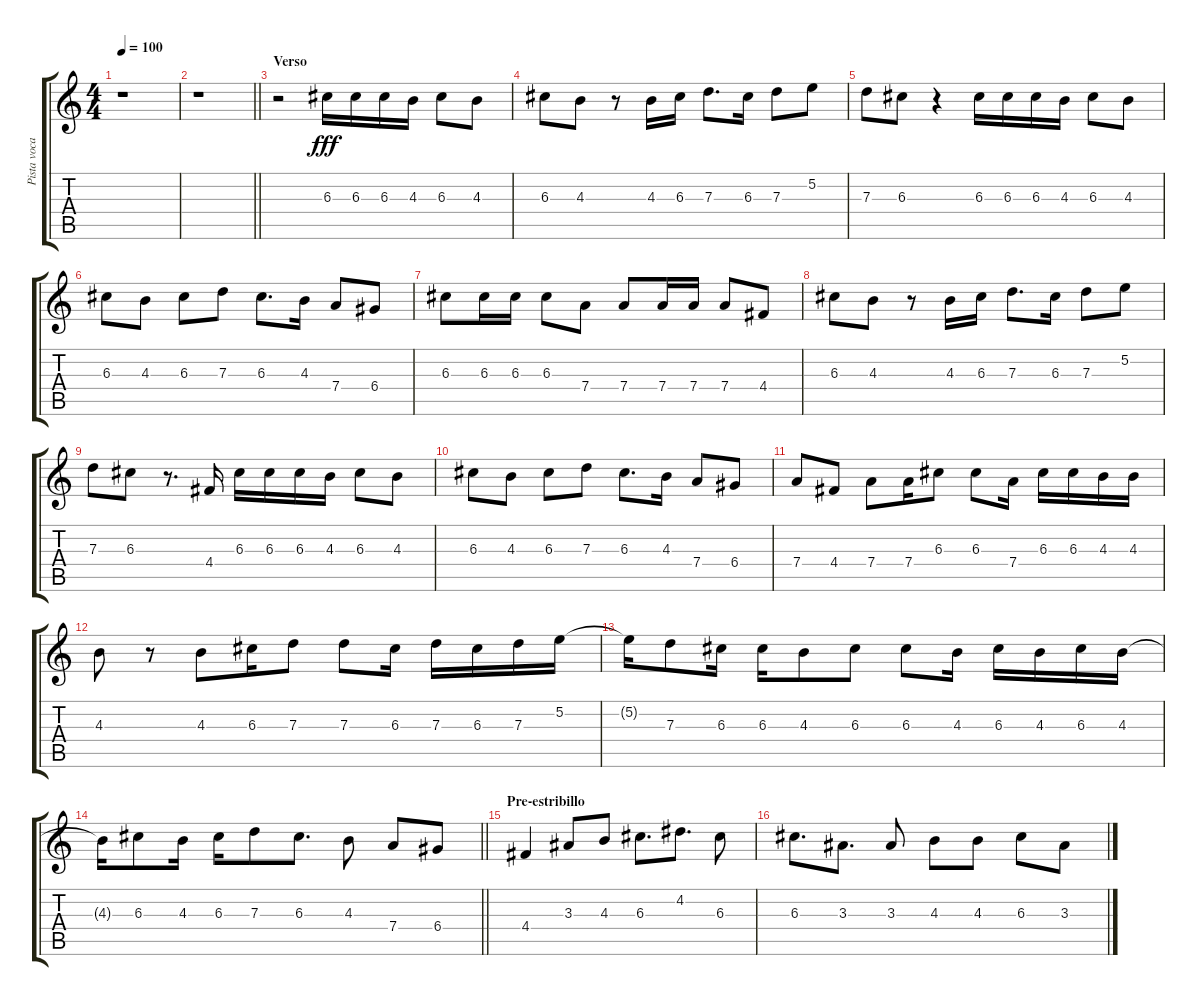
\track ("Pista vocal" "Pista voca") {instrument electricguitarjazz}
\staff {score tabs}
\tuning (E4 B3 G3 D3 A2 E2) {hide}
\ts (4 4)
\tempo 100
\clef g2
\ks c
r.1{dy fff} |
\barLineRight lightlight
r.1 |
\section ("" "Verso")
r.2 6.3.16 6.3.16 6.3.16 4.3.16 6.3.8 4.3.8 |
6.3.8 4.3.8 r.8 4.3.16 6.3.16 7.3.8{d} 6.3.16 7.3.8 5.2.8 |
7.3.8 6.3.8 r.4 6.3.16 6.3.16 6.3.16 4.3.16 6.3.8 4.3.8 |
6.3.8 4.3.8 6.3.8 7.3.8 6.3.8{d} 4.3.16 7.4.8 6.4.8 |
6.3.8 6.3.16 6.3.16 6.3.8 7.4.8 7.4.8 7.4.16 7.4.16 7.4.8 4.4.8 |
6.3.8 4.3.8 r.8 4.3.16 6.3.16 7.3.8{d} 6.3.16 7.3.8 5.2.8 |
7.3.8 6.3.8 r.8{d} 4.4.16 6.3.16 6.3.16 6.3.16 4.3.16 6.3.8 4.3.8 |
6.3.8 4.3.8 6.3.8 7.3.8 6.3.8{d} 4.3.16 7.4.8 6.4.8 |
7.4.8 4.4.8 7.4.8 7.4.16 6.3.8 6.3.8 7.4.16 6.3.16 6.3.16 4.3.16 4.3.16 |
4.3.8 r.8 4.3.8 6.3.16 7.3.8 7.3.8 6.3.16 7.3.16 6.3.16 7.3.16 5.2.16 |
5.2{t}.16 7.3.8 6.3.16 6.3.16 4.3.8 6.3.8 6.3.8 4.3.16 6.3.16 4.3.16 6.3.16 4.3.16 |
\barLineRight lightlight
4.3{t}.16 6.3.8 4.3.16 6.3.16 7.3.8 6.3.8{d} 4.3.8 7.4.8 6.4.8 |
\section ("" "Pre-estribillo")
4.4.4 3.3.8 4.3.8 6.3.8{d} 4.2.8{d} 6.3.8 |
6.3.8{d} 3.3.8{d} 3.3.8 4.3.8 4.3.8 6.3.8 3.3.8
